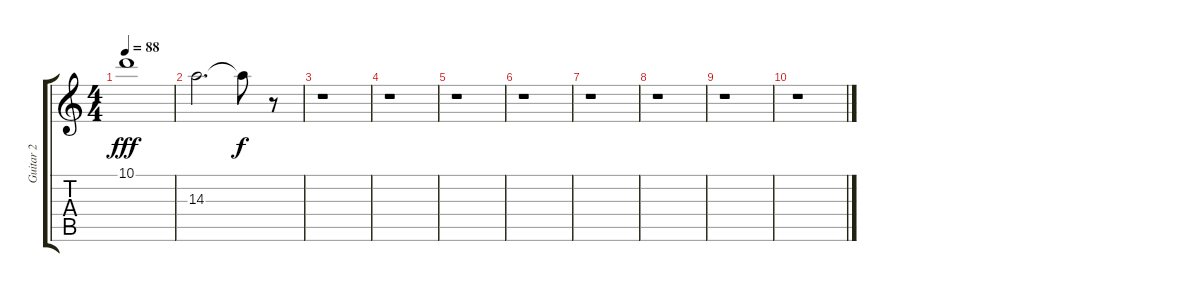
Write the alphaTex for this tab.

\track ("Guitar 2" "Guitar 2") {instrument distortionguitar}
\staff {score tabs}
\tuning (E4 B3 G3 D3 A2 E2) {hide}
\ts (4 4)
\tempo 88
\clef g2
\ks c
10.1.1{dy fff} |
14.3.2{d} 14.3{t}.8{dy f} r.8 |
r.1 |
r.1 |
r.1 |
r.1 |
r.1 |
r.1 |
r.1 |
r.1
